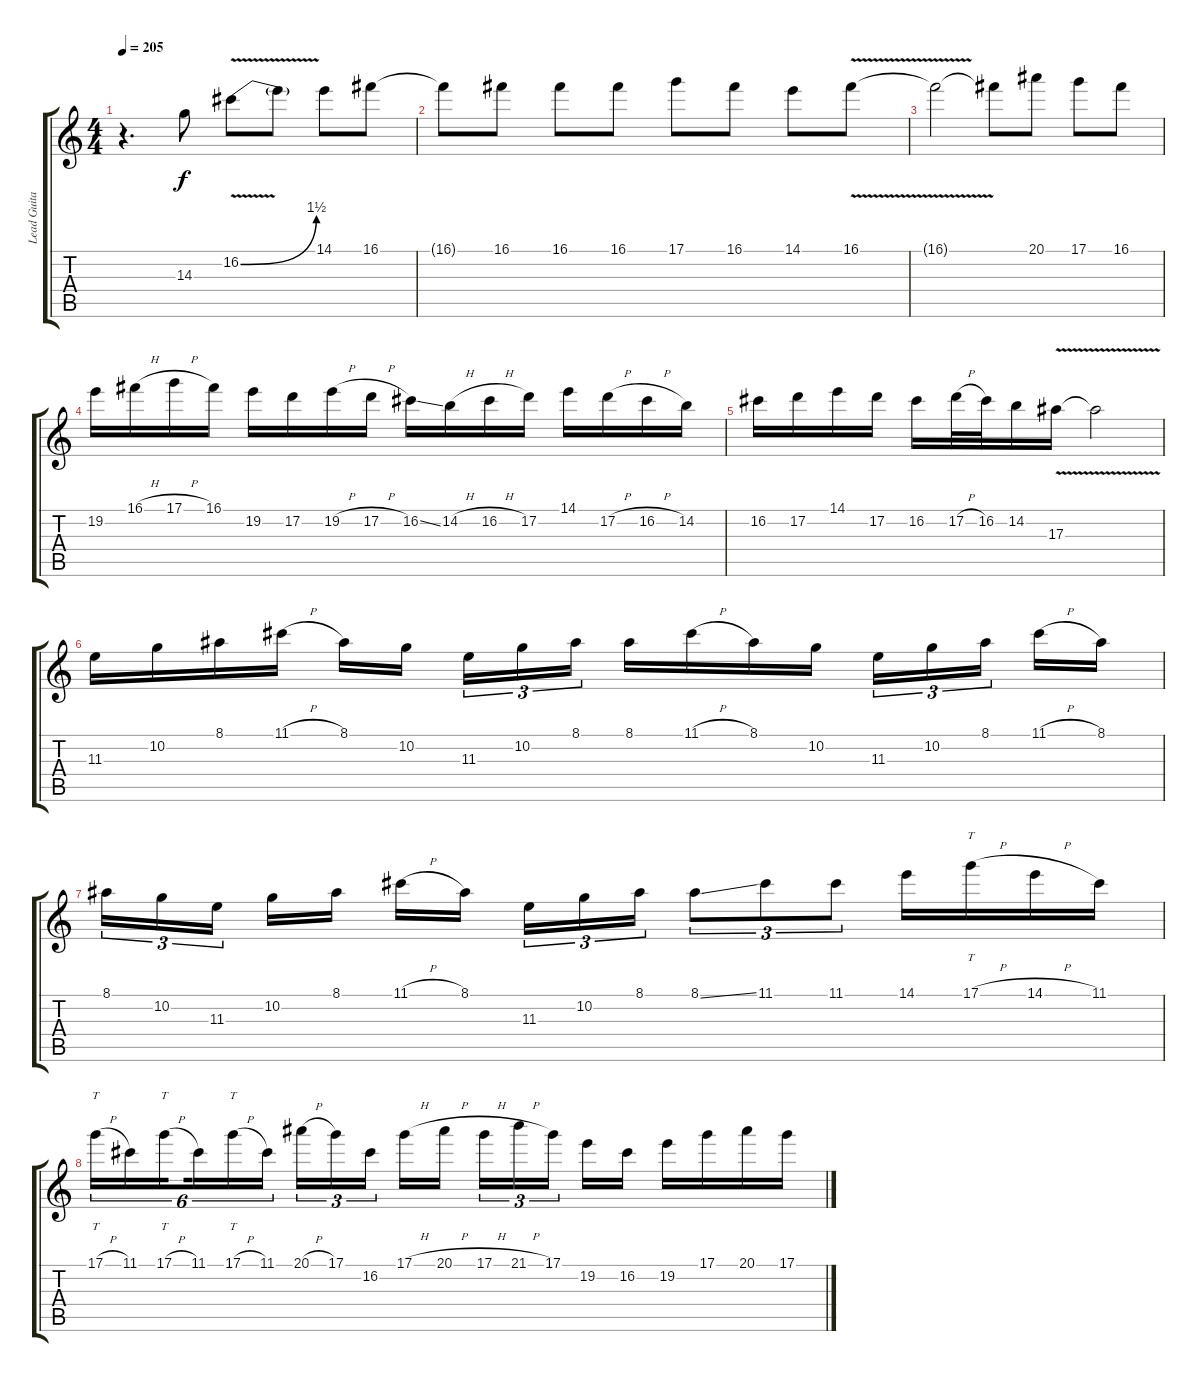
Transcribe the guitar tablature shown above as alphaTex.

\track ("Lead Guitar I" "Lead Guita") {instrument distortionguitar}
\staff {score tabs}
\tuning (D4 A3 F3 C3 G2 D2) {hide}
\ts (4 4)
\tempo 205
\clef g2
\ks c
r.4{d dy f} 14.3.8 16.2{be (bend 0 0 60 6) v}.8 16.2{t}.8 14.1.8 16.1.8 |
16.1{t}.8 16.1.8 16.1.8 16.1.8 17.1.8 16.1.8 14.1.8 16.1{v}.8 |
16.1{t}.2 16.1{t}.8 20.1.8 17.1.8 16.1.8 |
19.2.16 16.1{h}.16 17.1{h}.16 16.1.16 19.2.16 17.2.16 19.2{h}.16 17.2{h}.16 16.2{ss}.16 14.2{h}.16 16.2{h}.16 17.2.16 14.1.16 17.2{h}.16 16.2{h}.16 14.2.16 |
16.2.16 17.2.16 14.1.16 17.2.16 16.2.16 17.2{h}.32 16.2.32 14.2.16 17.3{v}.16 17.3{t}.2 |
11.3.16 10.2.16 8.1.16 11.1{h}.16 8.1.16 10.2.16{beam splitsecondary} 11.3.16{tu (3 2)} 10.2.16{tu (3 2)} 8.1.16{tu (3 2)} 8.1.16 11.1{h}.16 8.1.16 10.2.16 11.3.16{tu (3 2)} 10.2.16{tu (3 2)} 8.1.16{tu (3 2) beam splitsecondary} 11.1{h}.16 8.1.16 |
8.1.16{tu (3 2)} 10.2.16{tu (3 2)} 11.3.16{tu (3 2) beam splitsecondary} 10.2.16 8.1.16 11.1{h}.16 8.1.16{beam splitsecondary} 11.3.16{tu (3 2)} 10.2.16{tu (3 2)} 8.1.16{tu (3 2)} 8.1{ss}.8{tu (3 2)} 11.1.8{tu (3 2)} 11.1.8{tu (3 2)} 14.1.16 17.1{h}.16{tt} 14.1{h}.16 11.1.16 |
17.1{h}.16{tt tu (6 4)} 11.1.16{tu (6 4)} 17.1{h}.16{tt tu (6 4) beam splitsecondary} 11.1.16{tu (6 4)} 17.1{h}.16{tt tu (6 4)} 11.1.16{tu (6 4)} 20.1{h}.16{tu (3 2)} 17.1.16{tu (3 2)} 16.2.16{tu (3 2) beam splitsecondary} 17.1{h}.16 20.1{h}.16 17.1{h}.16{tu (3 2)} 21.1{h}.16{tu (3 2)} 17.1.16{tu (3 2) beam splitsecondary} 19.2.16 16.2.16 19.2.16 17.1.16 20.1.16 17.1.16
